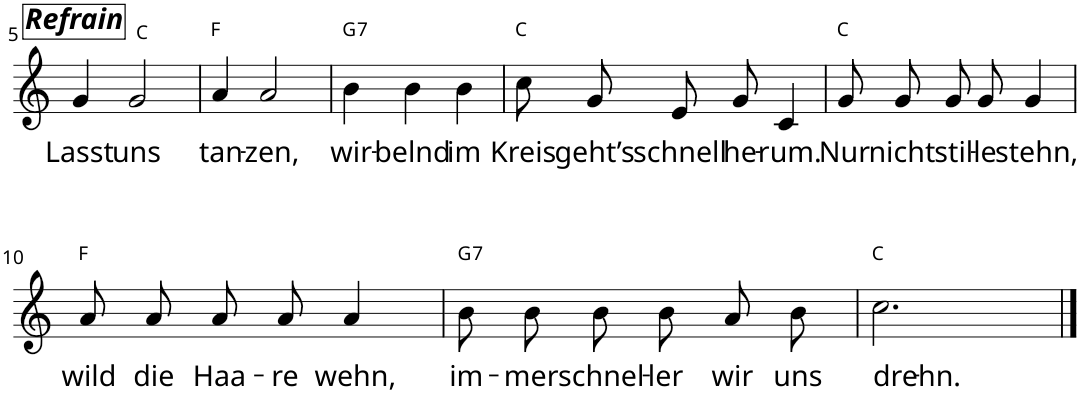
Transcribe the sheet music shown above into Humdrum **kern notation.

**kern	**text	**harte
*part1	*part1	*part1
*staff1	*staff1	*
*I"P1	*	*
!!LO:PB:g=z
*clefG2	*	*
*k[]	*	*
*M3/4	*	*
=5	=5	=5
!LO:TX:a:Bi:t=Refrain	!	!
!	!LO:LY:b	!
4g/	Lasst	C:maj
!	!LO:LY:b	!
2g/	uns	.
=6	=6	=6
!	!LO:LY:b	!
4a/	tan-	F:maj
!	!LO:LY:b	!
2a/	-zen,	.
=7	=7	=7
!	!LO:LY:b	!LO:H:kt=7
4b\	wir-	G:7
!	!LO:LY:b	!
4b\	-belnd	.
!	!LO:LY:b	!
4b\	im	.
=8	=8	=8
!	!LO:LY:b	!
8cc/L	Kreis	C:maj
!	!LO:LY:b	!
8g/J	geht’s	.
!	!LO:LY:b	!
8e/L	schnell	.
!	!LO:LY:b	!
8g/J	he-	.
!	!LO:LY:b	!
4c/	-rum.	.
=9	=9	=9
!	!LO:LY:b	!
8g/L	Nur	C:maj
!	!LO:LY:b	!
8g/J	nicht	.
!	!LO:LY:b	!
8g/L	stil-	.
!	!LO:LY:b	!
8g/J	-le	.
!	!LO:LY:b	!
4g/	stehn,	.
!!LO:LB:g=z
=10	=10	=10
!	!LO:LY:b	!
8a/L	wild	F:maj
!	!LO:LY:b	!
8a/J	die	.
!	!LO:LY:b	!
8a/L	Haa-	.
!	!LO:LY:b	!
8a/J	-re	.
!	!LO:LY:b	!
4a/	wehn,	.
=11	=11	=11
!	!LO:LY:b	!LO:H:kt=7
8b\L	im-	G:7
!	!LO:LY:b	!
8b\J	-mer	.
!	!LO:LY:b	!
8b\L	schnel-	.
!	!LO:LY:b	!
8b\J	-ler	.
!	!LO:LY:b	!
8a/L	wir	.
!	!LO:LY:b	!
8b/J	uns	.
=12	=12	=12
!	!LO:LY:b	!
2.cc\	drehn.-	C:maj
==	==	==
*-	*-	*-
